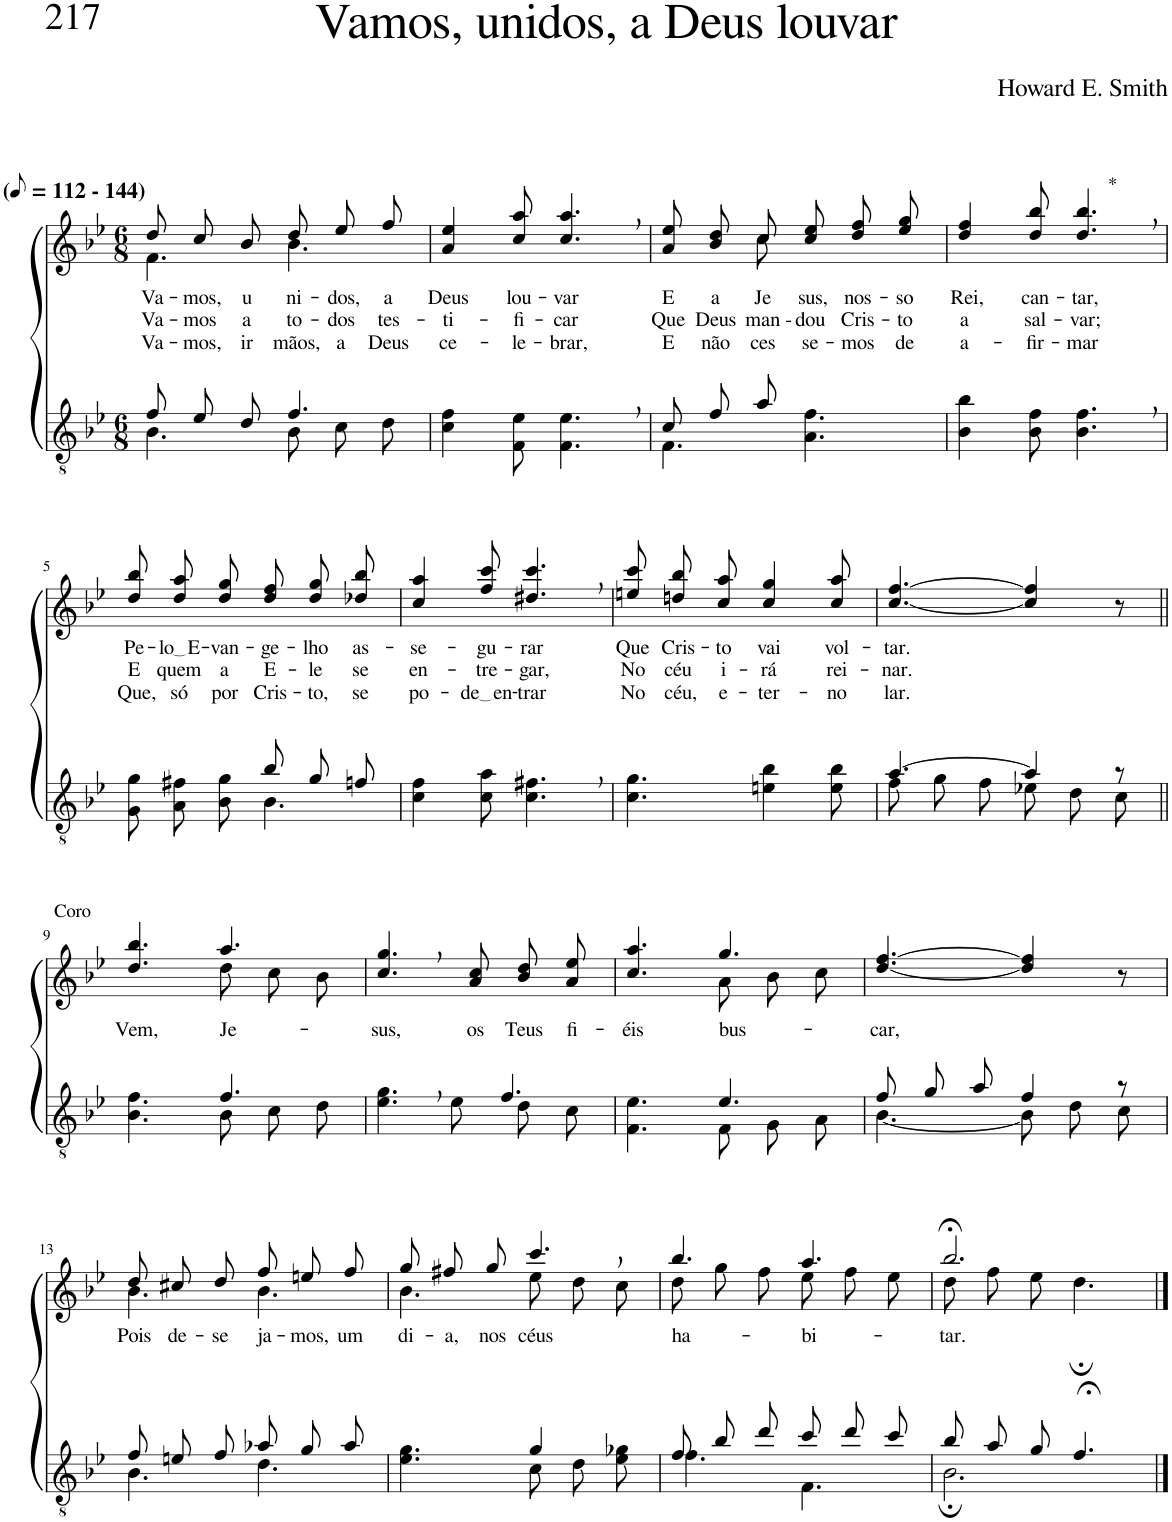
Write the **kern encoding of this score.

**kern	**kern	**text	**text	**text
*part2	*part1	*part1	*part1	*part1
*staff2	*staff1	*staff1	*staff1	*staff1
*I"Parte III e IV	*I"Parte I e II	*	*	*
*clefGv2	*clefG2	*	*	*
*Trd5c9	*Trd5c9	*	*	*
*k[b-e-]	*k[b-e-]	*	*	*
*M6/8	*M6/8	*	*	*
*MM56	*MM56	*	*	*
=1	=1	=1	=1	=1
*^	*^	*	*	*
!	!	!LO:TX:a:B:t=(	!	!	!	!
!	!	!LO:TX:a:B:t=- 144)	!	!	!	!
!	!	!	!	!LO:LY:b	!LO:LY:b	!LO:LY:b
8f/L	4.B-\	8dd/L	4.f\	Va-	Va-	Va-
!	!	!	!	!LO:LY:b	!LO:LY:b	!LO:LY:b
8e-/	.	8cc/	.	-mos,	-mos	-mos,
!	!	!	!	!LO:LY:b	!LO:LY:b	!LO:LY:b
8d/J	.	8b-/J	.	u-	a	ir-
!	!	!	!	!LO:LY:b	!LO:LY:b	!LO:LY:b
4.f/	8B-\L	8dd/L	4.b-\	-ni-	to-	-mãos,
!	!	!	!	!LO:LY:b	!LO:LY:b	!LO:LY:b
.	8c\	8ee-/	.	-dos,	-dos	a
!	!	!	!	!LO:LY:b	!LO:LY:b	!LO:LY:b
.	8d\J	8ff/J	.	a	tes-	Deus
*	*	*v	*v	*	*	*
=2	=2	=2	=2	=2	=2
!	!	!	!LO:LY:b	!LO:LY:b	!LO:LY:b
*v	*v	*	*	*	*
4c\ 4f\	4a/ 4ee-/	Deus	-ti-	ce-
!	!	!LO:LY:b	!LO:LY:b	!LO:LY:b
8F\ 8e-\	8cc/ 8aa/	lou-	-fi-	-le-
!	!	!LO:LY:b	!LO:LY:b	!LO:LY:b
4.F\, 4.e-\,	4.cc/, 4.aa/,	-var	-car	-brar,
=3	=3	=3	=3	=3
*^	*	*	*	*
!	!	!	!LO:LY:b	!LO:LY:b	!LO:LY:b
*	*	*^	*	*	*
8c/L	4.F\	8a\ 8ee-\L	4ryy	E	Que	E
!	!	!	!	!LO:LY:b	!LO:LY:b	!LO:LY:b
8f/	.	8b-\ 8dd\	.	a	Deus	não
!	!	!	!	!LO:LY:b	!LO:LY:b	!LO:LY:b
8a/J	.	8cc\J	8cc\	Je-	-man --	ces-
!	!	!	!	!LO:LY:b	!LO:LY:b	!LO:LY:b
4.ryy	4.A\ 4.f\	8cc\ 8ee-\L	4.ryy	-sus,	-dou	-se-
!	!	!	!	!LO:LY:b	!LO:LY:b	!LO:LY:b
.	.	8dd\ 8ff\	.	nos-	Cris-	-mos
!	!	!	!	!LO:LY:b	!LO:LY:b	!LO:LY:b
.	.	8ee-\ 8gg\J	.	-so	-to	de
*v	*v	*	*	*	*	*
*	*v	*v	*	*	*
=4	=4	=4	=4	=4
!	!	!LO:LY:b	!LO:LY:b	!LO:LY:b
4B-\ 4b-\	4dd/ 4ff/	Rei,	a	a-
!	!	!LO:LY:b	!LO:LY:b	!LO:LY:b
8B-\ 8f\	8dd/ 8bb-/	can-	sal-	-fir-
!	!LO:TX:a:t=*	!	!	!
!	!	!LO:LY:b	!LO:LY:b	!LO:LY:b
4.B-\, 4.f\,	4.dd/, 4.bb-/,	-tar,	-var;	-mar
!!LO:LB:g=z
=5	=5	=5	=5	=5
*^	*	*	*	*
!	!	!	!LO:LY:b	!LO:LY:b	!LO:LY:b
4.ryy	8G\ 8g\L	8dd\ 8bb-\L	Pe-	E	Que,
!	!	!	!LO:LY:b	!LO:LY:b	!LO:LY:b
.	8A\ 8f#X\	8dd\ 8aa\	lo E	quem	só
!	!	!	!LO:LY:b	!LO:LY:b	!LO:LY:b
.	8B-\ 8g\J	8dd\ 8gg\J	-van-	a	por
!	!	!	!LO:LY:b	!LO:LY:b	!LO:LY:b
8b-/L	4.B-\	8dd\ 8ff\L	-ge-	E-	Cris-
!	!	!	!LO:LY:b	!LO:LY:b	!LO:LY:b
8g/	.	8dd\ 8gg\	-lho	-le	-to,
!	!	!	!LO:LY:b	!LO:LY:b	!LO:LY:b
8fn/J	.	8dd-X\ 8bb-\J	as-	se	se
*v	*v	*	*	*	*
=6	=6	=6	=6	=6
!	!	!LO:LY:b	!LO:LY:b	!LO:LY:b
4c\ 4f\	4cc/ 4aa/	-se-	en-	po-
!	!	!LO:LY:b	!LO:LY:b	!LO:LY:b
8c\ 8a\	8ff/ 8ccc/	-gu-	-tre-	de en
!	!	!LO:LY:b	!LO:LY:b	!LO:LY:b
4.c\, 4.f#X\,	4.dd#X/, 4.ccc/,	-rar	-gar,	-trar
=7	=7	=7	=7	=7
!	!	!LO:LY:b	!LO:LY:b	!LO:LY:b
4.c\ 4.g\	8een\ 8ccc\L	Que	No	No
!	!	!LO:LY:b	!LO:LY:b	!LO:LY:b
.	8ddn\ 8bb-\	Cris-	céu	céu,
!	!	!LO:LY:b	!LO:LY:b	!LO:LY:b
.	8cc\ 8aa\J	-to	i-	e-
!	!	!LO:LY:b	!LO:LY:b	!LO:LY:b
4en\ 4b-\	4cc/ 4gg/	vai	-rá	-ter-
!	!	!LO:LY:b	!LO:LY:b	!LO:LY:b
8e\ 8b-\	8cc/ 8aa/	vol-	rei-	-no
=8	=8	=8	=8	=8
*^	*	*	*	*
!	!	!	!LO:LY:b	!LO:LY:b	!LO:LY:b
[4.a/	8f\L	[4.cc/ [4.ff/	-tar.	-nar.	lar.
.	8g\	.	.	.	.
.	8f\J	.	.	.	.
4a/]	8e-X\L	4cc/] 4ff/]	.	.	.
.	8d\	.	.	.	.
8r	8c\J	8r	.	.	.
!!LO:LB:g=z
=9||	=9||	=9||	=9||	=9||	=9||
!	!	!LO:TX:a:t=Coro	!	!	!
!	!	!	!LO:LY:b	!	!
*	*	*^	*	*	*
4.ryy	4.B-\ 4.f\	4.dd/ 4.bb-/	4.ryy	Vem,	.	.
!	!	!	!	!LO:LY:b	!	!
4.f/	8B-\L	4.aa/	8dd\L	Je-	.	.
.	8c\	.	8cc\	.	.	.
.	8d\J	.	8b-\J	.	.	.
=10	=10	=10	=10	=10	=10	=10
!	!	!	!	!LO:LY:b	!	!
*	*	*v	*v	*	*	*
4.ryy	4.e-\ 4.g\	4.cc/, 4.gg/,	-sus,	.	.
!	!	!	!LO:LY:b	!	!
4.f/	8e-\L	8a\ 8cc\L	os	.	.
!	!	!	!LO:LY:b	!	!
.	8d\	8b-\ 8dd\	Teus	.	.
!	!	!	!LO:LY:b	!	!
.	8c\J	8a\ 8ee-\J	fi-	.	.
=11	=11	=11	=11	=11	=11
!	!	!	!LO:LY:b	!	!
*	*	*^	*	*	*
4.ryy	4.F\ 4.e-\	4.cc/ 4.aa/	4.ryy	-éis	.	.
!	!	!	!	!LO:LY:b	!	!
4.e-/	8F\L	4.gg/	8a\L	bus-	.	.
.	8G\	.	8b-\	.	.	.
.	8A\J	.	8cc\J	.	.	.
=12	=12	=12	=12	=12	=12	=12
!	!	!	!	!LO:LY:b	!	!
*	*	*v	*v	*	*	*
8f/L	[4.B-\	[4.dd/ [4.ff/	-car,	.	.
8g/	.	.	.	.	.
8a/J	.	.	.	.	.
4f/	8B-\L]	4dd/] 4ff/]	.	.	.
.	8d\	.	.	.	.
8r	8c\J	8r	.	.	.
!!LO:LB:g=z
=13	=13	=13	=13	=13	=13
*	*	*^	*	*	*
!	!	!	!	!LO:LY:b	!	!
8f/L	4.B-\	8dd/L	4.b-\	Pois	.	.
!	!	!	!	!LO:LY:b	!	!
8en/	.	8cc#X/	.	de-	.	.
!	!	!	!	!LO:LY:b	!	!
8f/J	.	8dd/J	.	-se-	.	.
!	!	!	!	!LO:LY:b	!	!
8a-X/L	4.d\	8ff/L	4.b-\	-ja-	.	.
!	!	!	!	!LO:LY:b	!	!
8g/	.	8een/	.	-mos,	.	.
!	!	!	!	!LO:LY:b	!	!
8a-/J	.	8ff/J	.	um	.	.
=14	=14	=14	=14	=14	=14	=14
!	!	!	!	!LO:LY:b	!	!
4.ryy	4.e-\ 4.g\	8gg/L	4.b-\	di-	.	.
!	!	!	!	!LO:LY:b	!	!
.	.	8ff#X/	.	-a,	.	.
!	!	!	!	!LO:LY:b	!	!
.	.	8gg/J	.	nos	.	.
!	!	!	!	!LO:LY:b	!	!
4g/	8c\L	4.ccc,/	8ee-\L	céus	.	.
.	8d\	.	8dd\	.	.	.
8ryy	8e-\ 8g-X\J	.	8cc\J	.	.	.
=15	=15	=15	=15	=15	=15	=15
!	!	!	!	!LO:LY:b	!	!
8f/L	4.f\	4.bb-/	8dd\L	ha-	.	.
8b-/	.	.	8gg\	.	.	.
8dd/J	.	.	8ff\J	.	.	.
!	!	!	!	!LO:LY:b	!	!
8cc/L	4.F\	4.aa/	8ee-\L	-bi-	.	.
8dd/	.	.	8ff\	.	.	.
8cc/J	.	.	8ee-\J	.	.	.
=16	=16	=16	=16	=16	=16	=16
!	!	!	!	!LO:LY:b	!	!
8b-/L	2.B-;\	2.bb-;</	8dd\L	-tar.	.	.
8a/	.	.	8ff\	.	.	.
8g/J	.	.	8ee-\J	.	.	.
4.f;</	.	.	4.dd;\	.	.	.
*v	*v	*	*	*	*	*
*	*v	*v	*	*	*
==	==	==	==	==
*-	*-	*-	*-	*-
